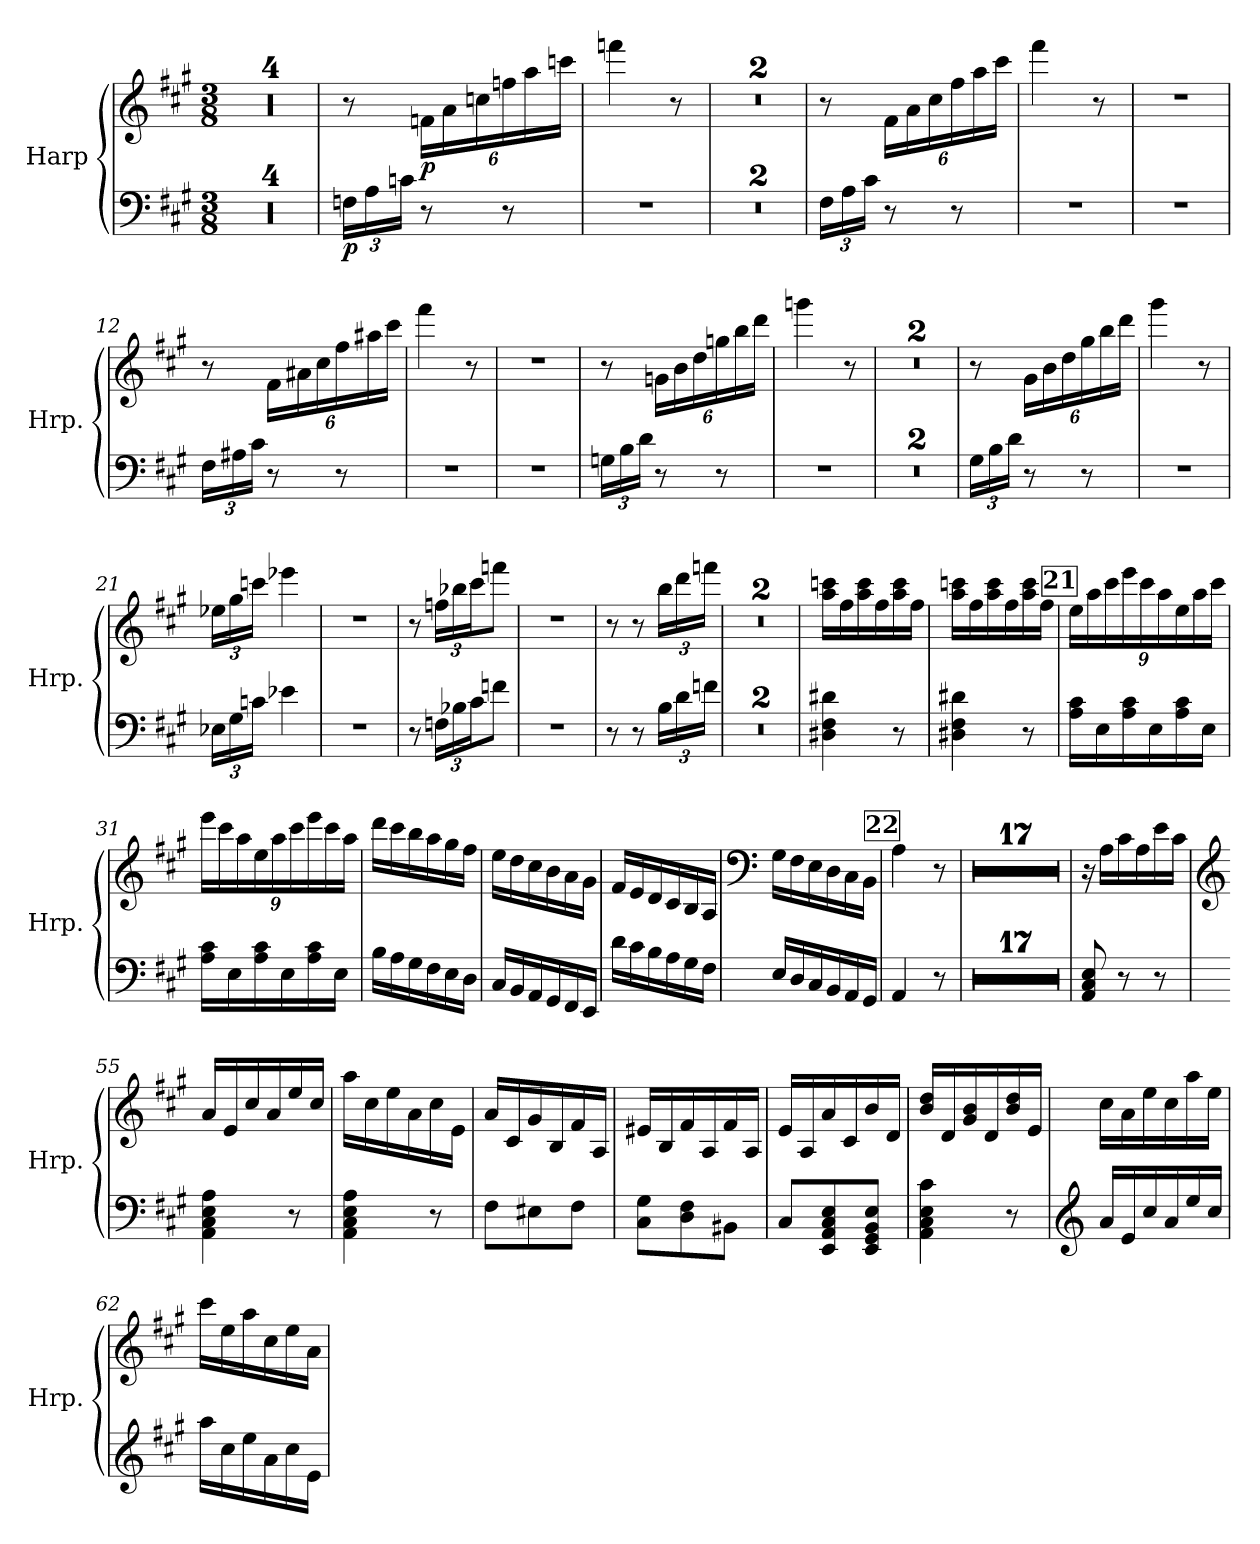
**kern	**kern	**dynam
*part1	*part1	*part1
*staff2	*staff1	*staff1/2
*I"Harp	*	*
*I'Hrp.	*	*
*clefF4	*clefG2	*
*k[f#c#g#]	*k[f#c#g#]	*
*M3/8	*M3/8	*
*MM90	*MM90	*
=1	=1	=1
4.r	4.r	.
=2	=2	=2
4.r	4.r	.
=3	=3	=3
4.r	4.r	.
=4	=4	=4
4.r	4.r	.
=5	=5	=5
*Xbrackettup	*	*
!	!	!LO:DY:b=2
24Fn\LL	8r	p
24A\	.	.
24cn\JJ	.	.
*	*Xbrackettup	*
!	!	!LO:DY:b
8r	24fn\LL	p
.	24a\	.
.	24ccn\	.
8r	24ffn\	.
.	24aa\	.
.	24cccn\JJ	.
=6	=6	=6
4.r	4fffn\	.
.	8r	.
=7	=7	=7
4.r	4.r	.
=8	=8	=8
4.r	4.r	.
=9	=9	=9
24F#\LL	8r	.
24A\	.	.
24c#\JJ	.	.
8r	24f#\LL	.
.	24a\	.
.	24cc#\	.
8r	24ff#\	.
.	24aa\	.
.	24ccc#\JJ	.
=10	=10	=10
4.r	4fff#\	.
.	8r	.
=11	=11	=11
4.r	4.r	.
=12	=12	=12
24F#\LL	8r	.
24A#X\	.	.
24c#\JJ	.	.
8r	24f#\LL	.
.	24a#X\	.
.	24cc#\	.
8r	24ff#\	.
.	24aa#X\	.
.	24ccc#\JJ	.
=13	=13	=13
4.r	4fff#\	.
.	8r	.
=14	=14	=14
4.r	4.r	.
=15	=15	=15
24Gn\LL	8r	.
24B\	.	.
24d\JJ	.	.
8r	24gn\LL	.
.	24b\	.
.	24dd\	.
8r	24ggn\	.
.	24bb\	.
.	24ddd\JJ	.
=16	=16	=16
4.r	4gggn\	.
.	8r	.
=17	=17	=17
4.r	4.r	.
=18	=18	=18
4.r	4.r	.
=19	=19	=19
24G#\LL	8r	.
24B\	.	.
24d\JJ	.	.
8r	24g#\LL	.
.	24b\	.
.	24dd\	.
8r	24gg#\	.
.	24bb\	.
.	24ddd\JJ	.
=20	=20	=20
4.r	4ggg#\	.
.	8r	.
=21	=21	=21
24E-X\LL	24ee-X\LL	.
24G#\	24gg#\	.
24cn\JJ	24cccn\JJ	.
4e-X\	4eee-X\	.
=22	=22	=22
4.r	4.r	.
=23	=23	=23
8r	8r	.
24Fn\LL	24ffn\LL	.
24B-X\	24bb-X\	.
24c#\J	24ccc#\J	.
8fn\J	8fffn\J	.
=24	=24	=24
4.r	4.r	.
=25	=25	=25
8r	8r	.
8r	8r	.
24B\LL	24bb\LL	.
24d\	24ddd\	.
24fn\JJ	24fffn\JJ	.
=26	=26	=26
4.r	4.r	.
=27	=27	=27
4.r	4.r	.
=28	=28	=28
4D#X\ 4F#\ 4d#X\	16aa\ 16cccn\LL	.
.	16ff#\	.
.	16aa\ 16ccc\	.
.	16ff#\	.
8r	16aa\ 16ccc\	.
.	16ff#\JJ	.
=29	=29	=29
4D#X\ 4F#\ 4d#X\	16aa\ 16cccn\LL	.
.	16ff#\	.
.	16aa\ 16ccc\	.
.	16ff#\	.
8r	16aa\ 16ccc\	.
.	16ff#\JJ	.
!!LO:REH:place=s1:a:B:fs=14:t=21
=30	=30	=30
16A\ 16c#\LL	24ee\LL	.
.	24aa\	.
16E\	.	.
.	24ccc#\	.
16A\ 16c#\	24eee\	.
.	24ccc#\	.
16E\	.	.
.	24aa\	.
16A\ 16c#\	24ee\	.
.	24aa\	.
16E\JJ	.	.
.	24ccc#\JJ	.
=31	=31	=31
16A\ 16c#\LL	24eee\LL	.
.	24ccc#\	.
16E\	.	.
.	24aa\	.
16A\ 16c#\	24ee\	.
.	24aa\	.
16E\	.	.
.	24ccc#\	.
16A\ 16c#\	24eee\	.
.	24ccc#\	.
16E\JJ	.	.
.	24aa\JJ	.
=32	=32	=32
16B\LL	16ddd\LL	.
16A\	16ccc#\	.
16G#\	16bb\	.
16F#\	16aa\	.
16E\	16gg#\	.
16D\JJ	16ff#\JJ	.
=33	=33	=33
16C#/LL	16ee\LL	.
16BB/	16dd\	.
16AA/	16cc#\	.
16GG#/	16b\	.
16FF#/	16a\	.
16EE/JJ	16g#\JJ	.
=34	=34	=34
16d\LL	16f#/LL	.
16c#\	16e/	.
16B\	16d/	.
16A\	16c#/	.
16G#\	16B/	.
16F#\JJ	16A/JJ	.
=35	=35	=35
*	*clefF4	*
16E/LL	16G#\LL	.
16D/	16F#\	.
16C#/	16E\	.
16BB/	16D\	.
16AA/	16C#\	.
16GG#/JJ	16BB\JJ	.
!!LO:REH:place=s1:a:B:fs=14:t=22
=36	=36	=36
4AA/	4A\	.
8r	8r	.
=37	=37	=37
4.r	4.r	.
=38	=38	=38
4.r	4.r	.
=39	=39	=39
4.r	4.r	.
=40	=40	=40
4.r	4.r	.
=41	=41	=41
4.r	4.r	.
=42	=42	=42
4.r	4.r	.
=43	=43	=43
4.r	4.r	.
=44	=44	=44
4.r	4.r	.
=45	=45	=45
4.r	4.r	.
=46	=46	=46
4.r	4.r	.
=47	=47	=47
4.r	4.r	.
=48	=48	=48
4.r	4.r	.
=49	=49	=49
4.r	4.r	.
=50	=50	=50
4.r	4.r	.
=51	=51	=51
4.r	4.r	.
=52	=52	=52
4.r	4.r	.
=53	=53	=53
4.r	4.r	.
=54	=54	=54
8AA/ 8C#/ 8E/	16r	.
.	16A\LL	.
8r	16c#\	.
.	16A\	.
8r	16e\	.
.	16c#\JJ	.
=55	=55	=55
*	*clefG2	*
4AA\ 4C#\ 4E\ 4A\	16a/LL	.
.	16e/	.
.	16cc#/	.
.	16a/	.
8r	16ee/	.
.	16cc#/JJ	.
=56	=56	=56
4AA\ 4C#\ 4E\ 4A\	16aa\LL	.
.	16cc#\	.
.	16ee\	.
.	16a\	.
8r	16cc#\	.
.	16e\JJ	.
=57	=57	=57
8F#\L	16a/LL	.
.	16c#/	.
8E#X\	16g#/	.
.	16B/	.
8F#\J	16f#/	.
.	16A/JJ	.
=58	=58	=58
8C#\ 8G#\L	16e#X/LL	.
.	16B/	.
8D\ 8F#\	16f#/	.
.	16A/	.
8BB#X\J	16f#/	.
.	16A/JJ	.
=59	=59	=59
8C#/L	16e/LL	.
.	16A/	.
8EE/ 8AA/ 8C#/ 8E/	16a/	.
.	16c#/	.
8EE/ 8GG#/ 8BB/ 8E/J	16b/	.
.	16d/JJ	.
=60	=60	=60
4AA\ 4C#\ 4E\ 4c#\	16b/ 16dd/LL	.
.	16d/	.
.	16g#/ 16b/	.
.	16d/	.
8r	16b/ 16dd/	.
.	16e/JJ	.
=61	=61	=61
*clefG2	*	*
16a/LL	16cc#\LL	.
16e/	16a\	.
16cc#/	16ee\	.
16a/	16cc#\	.
16ee/	16aa\	.
16cc#/JJ	16ee\JJ	.
=62	=62	=62
16aa\LL	16ccc#\LL	.
16cc#\	16ee\	.
16ee\	16aa\	.
16a\	16cc#\	.
16cc#\	16ee\	.
16e\JJ	16a\JJ	.
=	=	=
*-	*-	*-
